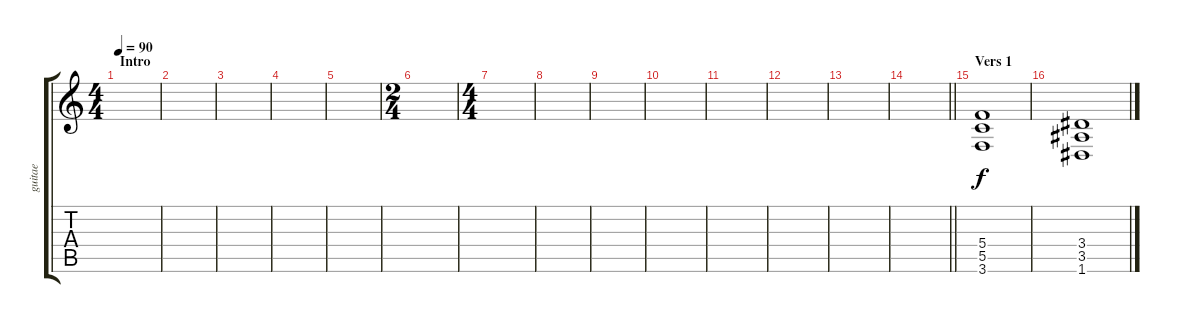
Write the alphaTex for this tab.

\track ("guitae" "guitae") {instrument distortionguitar}
\staff {score tabs}
\tuning (D4 A3 F3 C3 G2 D2) {hide}
\ts (4 4)
\section ("" "Intro")
\tempo 90
\clef g2
\ks c
|
|
|
|
|
\ts (2 4)
|
\ts (4 4)
|
|
|
|
|
|
|
\barLineRight lightlight
|
\section ("" "Vers 1")
(5.4 5.5 3.6).1{volume 7} |
(3.4 3.5 1.6).1
